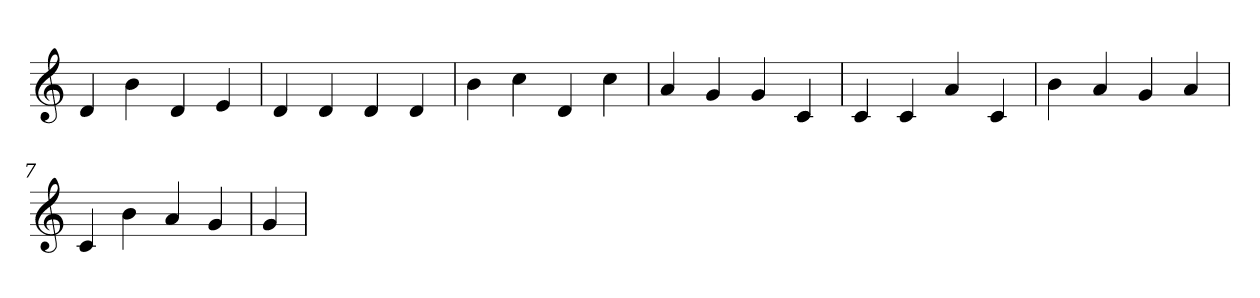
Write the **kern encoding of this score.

**kern
*part1
*staff1
*clefG2
=1
4d
4b
4d
4e
=2
4d
4d
4d
4d
=3
4b
4cc
4d
4cc
=4
4a
4g
4g
4c
=5
4c
4c
4a
4c
=6
4b
4a
4g
4a
=7
4c
4b
4a
4g
=8
4g
=
*-
